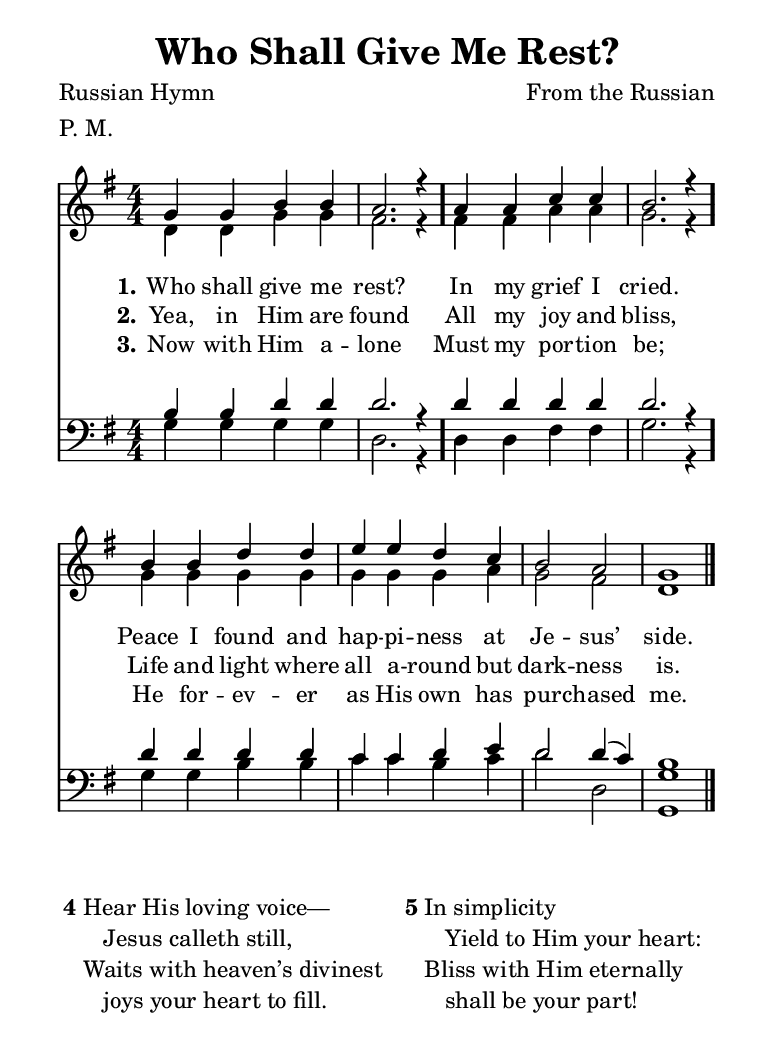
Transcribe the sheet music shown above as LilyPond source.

\include "common/global.ily"
\paper {
  \include "common/paper.ily"
  %ragged-bottom = ##t
  ragged-last-bottom = ##t
  systems-per-page = #(cond (is-eogsized 2) (#t #f))
  %page-count = ##f
}

\header{
  hymnnumber = "125"
  title = "Who Shall Give Me Rest?"
  tunename = ""
  meter = "P. M."
  poet = "Russian Hymn"
  composer = "From the Russian"
  %copyright = ""
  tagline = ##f
}

% for fermata in MIDI
ta = { \tempo 4=90 }
tb = { \tempo 4=45 }

patternAA = { c4 c c c | c2. c4 }

patternBA = { c4 c c c | c c c c | c2 c2      | c1 }
patternBB = { c4 c c c | c c c c | c2 c4( c4) | c1 }

global = {
  \include "common/overrides.ily"
  \override Staff.TimeSignature.style = #'numbered
  \time 4/4
  \override Score.MetronomeMark.transparent = ##t % hide all fermata changes too
  \ta
  \key g \major
  %\partial 4
  \autoBeamOff
}

notesSoprano = {
\global
\relative c'' {

  \changePitch \patternAA { g g b b | a r }
  \changePitch \patternAA { a a c c | b r }
  \changePitch \patternBA { b b d d | e e d c | b a | g }

  \bar "|."

}
}

notesAlto = {
\global
\relative e' {

  \changePitch \patternAA { d d g g | fis r }
  \changePitch \patternAA { fis fis a a | g r }
  \changePitch \patternBA { g g g g | g g g a | g fis | d }

}
}

notesTenor = {
\global
\relative a {

  \changePitch \patternAA { b b d d | d r }
  \changePitch \patternAA { d d d d | d r }
  \changePitch \patternBB { d d d d | c c d e | d d( c) | b }

}
}

notesBass = {
\global
\relative f {

  \changePitch \patternAA { g g g g | d r }
  \changePitch \patternAA { d d fis fis | g r }
  \changePitch \patternBA { g g b b | c c b c | d d, | <g, g'> }

}
}

wordsA = \lyricmode {
\set stanza = "1."

Who shall give me rest?
In my grief I cried.
Peace I found and hap -- pi -- ness at Je -- sus’ side.

}

wordsB = \lyricmode {
\set stanza = "2."

Yea, in Him are found \bar "."
All my joy and bliss, \bar "."
Life and light where all a -- round but dark -- ness is.

}

wordsC = \lyricmode {
\set stanza = "3."

Now with Him a -- lone
Must my por -- tion be;
He for -- ev -- er as His own has pur -- chased me.

}

wordsD = \markuplist {

\line { Hear His loving voice— }
\line { { \hspace #2 } Jesus calleth still, }
\line { Waits with heaven’s divinest } \line { { \hspace #2 } joys your heart to fill. }

}

wordsE = \markuplist {

\line { In simplicity }
\line { { \hspace #2 } Yield to Him your heart: }
\line { Bliss with Him eternally } \line { { \hspace #2 } shall be your part! }

}

\score {
  \context ChoirStaff <<
    \context Staff = upper <<
      \set ChoirStaff.systemStartDelimiter = #'SystemStartBar
      \context Voice  = sopranos { \voiceOne << \notesSoprano >> }
      \context Voice  = altos { \voiceTwo << \notesAlto >> }
      \context Lyrics = one   \lyricsto sopranos \wordsA
      \context Lyrics = two   \lyricsto sopranos \wordsB
      \context Lyrics = three \lyricsto sopranos \wordsC
    >>
    \context Staff = men <<
      \clef bass
      \context Voice  = tenors { \voiceOne << \notesTenor >> }
      \context Voice  = basses { \voiceTwo << \notesBass >> }
    >>
  >>
  \layout {
    \include "common/layout.ily"
  }
  \midi{
    \include "common/midi.ily"
  }
}

\noPageBreak

\markup { \fill-line {
  \hspace #0.1
  \line{ \bold 4 \column { \wordsD } }
  \hspace #0.1
  \line{ \bold 5 \column { \wordsE } }
  \hspace #0.1
} }

\version "2.19.49"  % necessary for upgrading to future LilyPond versions.

% vi:set et ts=2 sw=2 ai nocindent syntax=lilypond:
